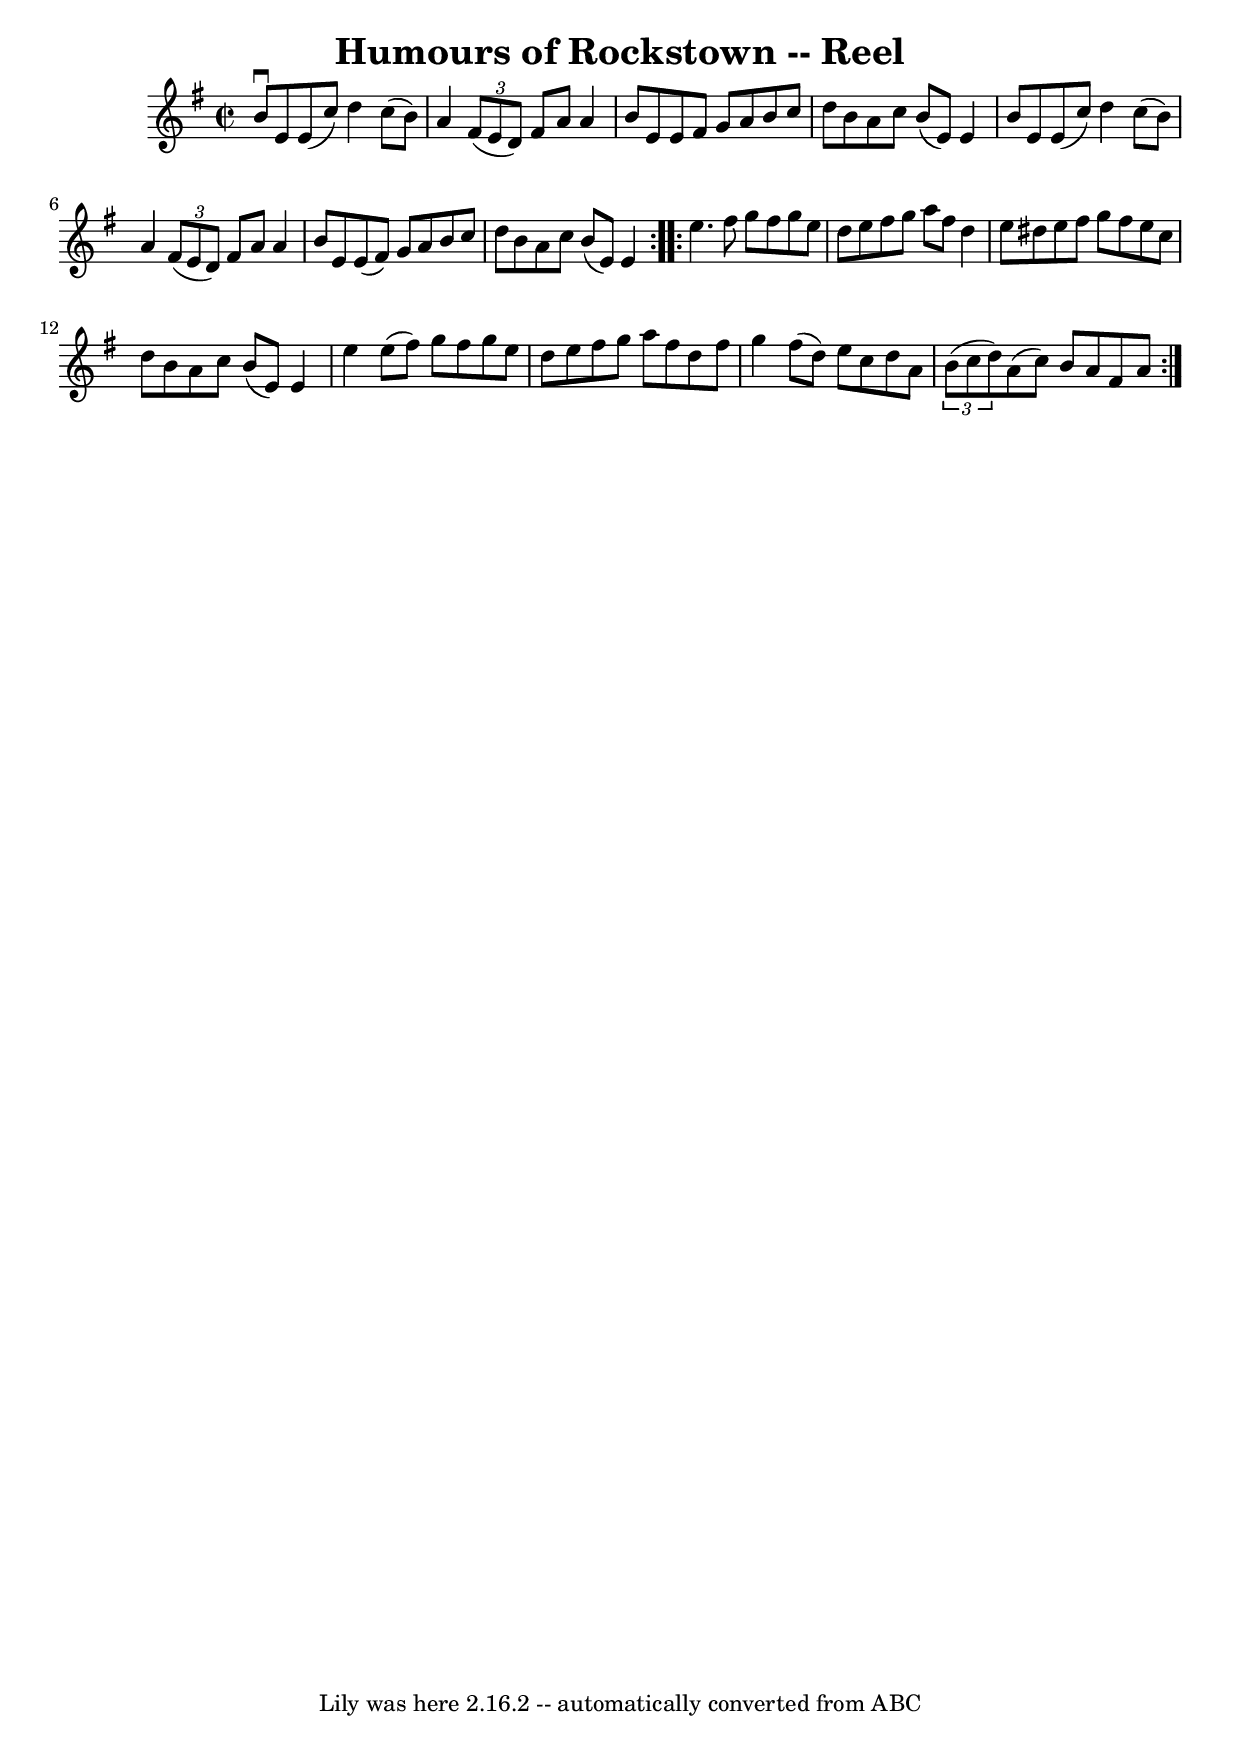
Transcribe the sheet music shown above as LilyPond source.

\version "2.16.2"
\include "Mammoth.ily"
\header {
  %% book = "Ryan's Mammoth Collection"
  crossRefNumber = "1"
  footnotes = "\\\\217"
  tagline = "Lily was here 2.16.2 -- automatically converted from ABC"
  title = "Humours of Rockstown -- Reel"

}
voicedefault =  {



  \repeat volta 2 {

    \override Staff.TimeSignature #'style = #'C
    \time 2/2 
    \key e \minor b'8^\downbow e'8 e'8 (c''8) d''4    
    c''8 (b'8)   |
    a'4    \times 2/3 { fis'8 (e'8 d'8) 
		      }  
    fis'8 a'8 a'4    |
    b'8 e'8 e'8 fis'8 g'8 a'8    
    b'8 c''8    |
    d''8 b'8 a'8 c''8 b'8 (e'8) e'4   
    |
    b'8 e'8 e'8 (c''8) d''4 c''8 (b'8)   
    |
    a'4    \times 2/3 { fis'8 (e'8 d'8) 
		      } fis'8 a'8    
    a'4    |
    b'8 e'8 e'8 (fis'8) g'8 a'8 b'8 c''8   
    |
    d''8 b'8 a'8 c''8 b'8 (e'8) e'4    
  }     

  \repeat volta 2 {
    e''4. fis''8 g''8 fis''8 g''8 e''8    
    |
    d''8 e''8 fis''8 g''8 a''8 fis''8 d''4    |
    
    e''8 dis''8 e''8 fis''8 g''8 fis''8 e''8 c''8    
    |
    d''8 b'8 a'8 c''8 b'8 (e'8) e'4    |
    
    e''4 e''8 (fis''8) g''8 fis''8 g''8 e''8    |
    d''8 
    e''8 fis''8 g''8 a''8 fis''8 d''8 fis''8    |
    
    g''4 fis''8 (d''8) e''8 c''8 d''8 a'8    |
    
    \times 2/3 { b'8 (c''8 d''8) 
	       } a'8 (c''8) b'8 a'8    
    fis'8 a'8  
  }   

}

\score{
  <<

    \context Staff="default"
    {
      \voicedefault 
      
    }

  >>
  \layout {
    
  }
  \midi {
  }

}
